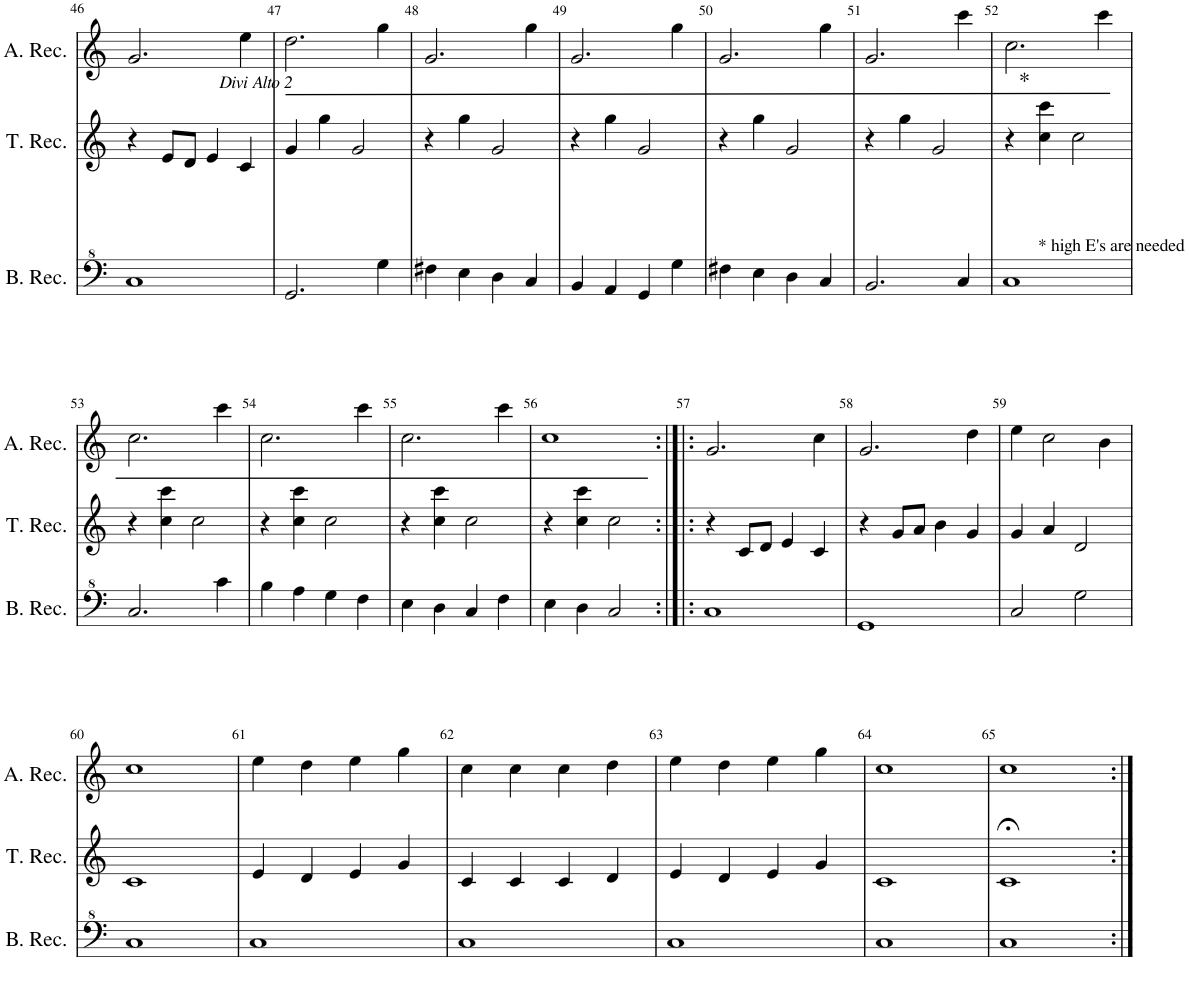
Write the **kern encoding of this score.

**kern	**kern	**kern
*part3	*part2	*part1
*staff3	*staff2	*staff1
*I"Bass Recorder	*I"Tenor Recorder	*I"Alto Recorder
*I'B. Rec.	*I'T. Rec.	*I'A. Rec.
!!LO:PB:g=z
*clefF^4	*clefG2	*clefG2
*k[]	*k[]	*k[]
*M2/2	*M2/2	*M2/2
*met(c|)	*met(c|)	*met(c|)
=46	=46	=46
1c	4r	2.g/
.	8e/L	.
.	8d/J	.
.	4e/	.
.	4c/	4ee\
=47	=47	=47
!	!LO:TX:a:i:t=Divi Alto 2	!
2.G/	4g/	2.dd\
.	4gg\	.
.	2g/	.
4g\	.	4gg\
=48	=48	=48
4f#X\	4r	2.g/
4e\	4gg\	.
4d\	2g/	.
4c/	.	4gg\
=49	=49	=49
4B/	4r	2.g/
4A/	4gg\	.
4G/	2g/	.
4g\	.	4gg\
=50	=50	=50
4f#X\	4r	2.g/
4e\	4gg\	.
4d\	2g/	.
4c/	.	4gg\
=51	=51	=51
2.B/	4r	2.g/
.	4gg\	.
.	2g/	.
4c/	.	4ccc\
=52	=52	=52
1c	4r	2.cc\
!	!LO:TX:a:t=*	!
!	!LO:TX:b:t=* high E's are needed	!
.	4cc\ 4ccc\	.
.	2cc\	.
.	.	4ccc\
!!LO:LB:g=z
=53	=53	=53
2.c/	4r	2.cc\
.	4cc\ 4ccc\	.
.	2cc\	.
4cc\	.	4ccc\
=54	=54	=54
4b\	4r	2.cc\
4a\	4cc\ 4ccc\	.
4g\	2cc\	.
4f\	.	4ccc\
=55	=55	=55
4e\	4r	2.cc\
4d\	4cc\ 4ccc\	.
4c/	2cc\	.
4f\	.	4ccc\
=56	=56	=56
4e\	4r	1cc
4d\	4cc\ 4ccc\	.
2c/	2cc\	.
=57:|!|:	=57:|!|:	=57:|!|:
1c	4r	2.g/
.	8c/L	.
.	8d/J	.
.	4e/	.
.	4c/	4cc\
=58	=58	=58
1G	4r	2.g/
.	8g/L	.
.	8a/J	.
.	4b\	.
.	4g/	4dd\
=59	=59	=59
2c/	4g/	4ee\
.	4a/	2cc\
2g\	2d/	.
.	.	4b\
!!LO:LB:g=z
=60	=60	=60
1c	1c	1cc
=61	=61	=61
1c	4e/	4ee\
.	4d/	4dd\
.	4e/	4ee\
.	4g/	4gg\
=62	=62	=62
1c	4c/	4cc\
.	4c/	4cc\
.	4c/	4cc\
.	4d/	4dd\
=63	=63	=63
1c	4e/	4ee\
.	4d/	4dd\
.	4e/	4ee\
.	4g/	4gg\
=64	=64	=64
1c	1c	1cc
=65	=65	=65
1c	1c;<	1cc
=:|!	=:|!	=:|!
*-	*-	*-
